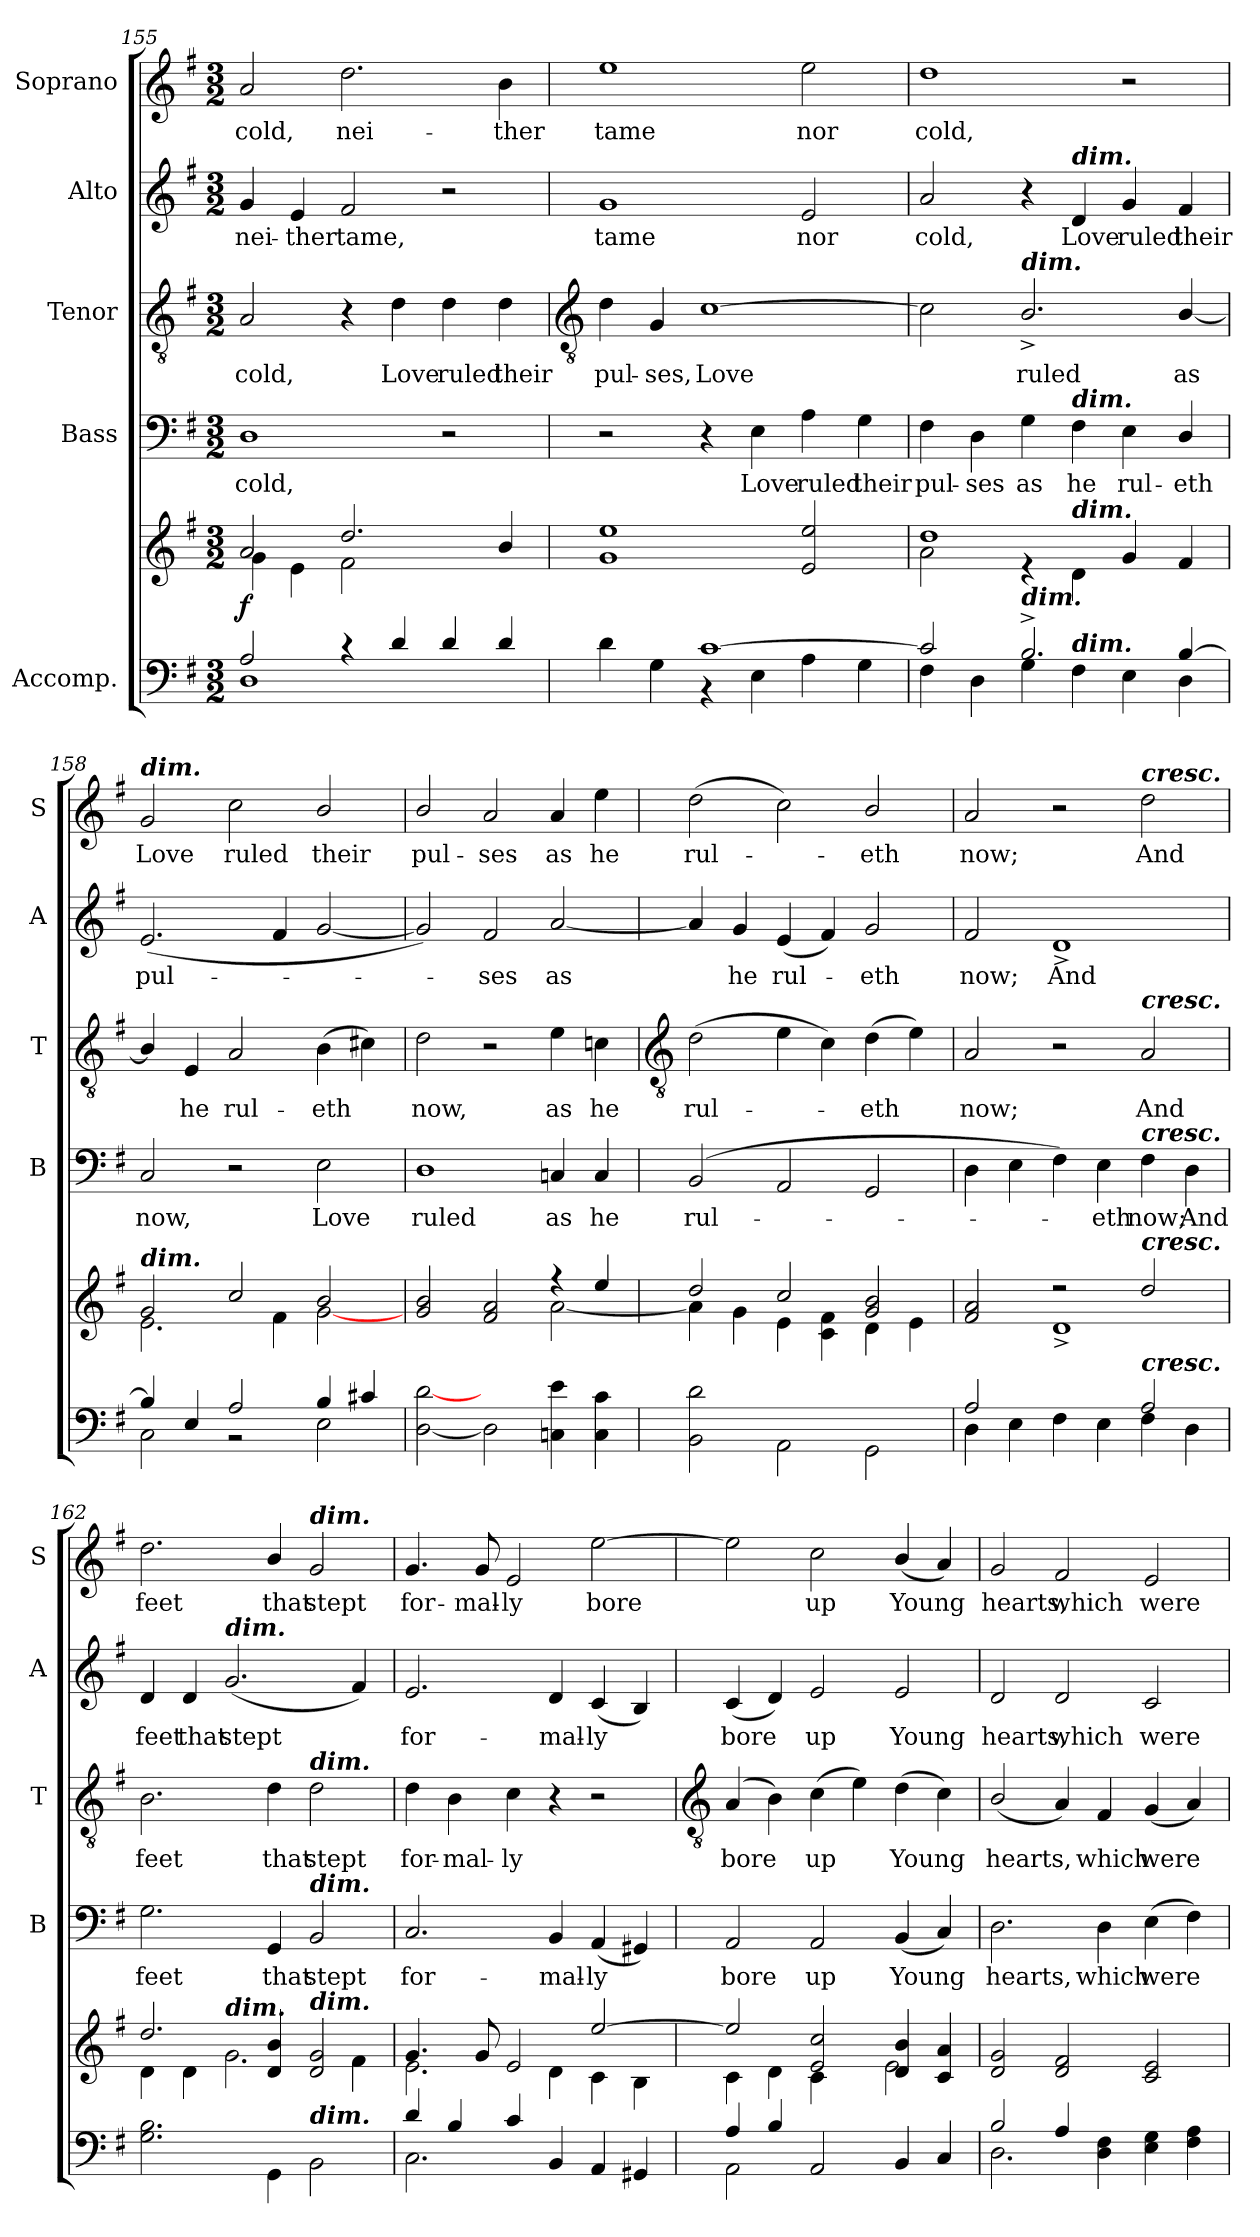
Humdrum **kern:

**kern	**kern	**dynam	**kern	**text	**kern	**text	**kern	**text	**kern	**text
*part5	*part5	*part5	*part4	*part4	*part3	*part3	*part2	*part2	*part1	*part1
*staff6	*staff5	*staff5/6	*staff4	*staff4	*staff3	*staff3	*staff2	*staff2	*staff1	*staff1
*I"Accomp.	*	*	*I"Bass	*	*I"Tenor	*	*I"Alto	*	*I"Soprano	*
*	*	*	*I'B	*	*I'T	*	*I'A	*	*I'S	*
*clefF4	*clefG2	*	*clefF4	*	*clefGv2	*	*clefG2	*	*clefG2	*
*k[f#]	*k[f#]	*	*k[f#]	*	*k[f#]	*	*k[f#]	*	*k[f#]	*
*G:	*G:	*	*G:	*	*G:	*	*G:	*	*G:	*
*M3/2	*M3/2	*	*M3/2	*	*M3/2	*	*M3/2	*	*M3/2	*
=155	=155	=155	=155	=155	=155	=155	=155	=155	=155	=155
*^	*^	*	*	*	*	*	*	*	*	*
!	!	!	!	!LO:DY:b	!	!LO:LY:b	!	!LO:LY:b	!	!LO:LY:b	!	!LO:LY:b
2A/	1D\	2a/	4g\	f	1D	cold,	2A	cold,	4g	nei-	2a	cold,
!	!	!	!	!	!	!	!	!	!	!LO:LY:b	!	!
.	.	.	4e\	.	.	.	.	.	4e	-ther	.	.
!	!	!	!	!	!	!	!	!	!	!LO:LY:b	!	!LO:LY:b
4r	.	2.dd/	2f#\	.	.	.	4r	.	2f#	tame,	2.dd	nei-
!	!	!	!	!	!	!	!	!LO:LY:b	!	!	!	!
4d/	.	.	.	.	.	.	4d	Love	.	.	.	.
!	!	!	!	!	!	!	!	!LO:LY:b	!	!	!	!
4d/	2ryy	.	2ryy	.	2r	.	4d	ruled	2r	.	.	.
!	!	!	!	!	!	!	!	!LO:LY:b	!	!	!	!LO:LY:b
4d/	.	4b/	.	.	.	.	4d	their	.	.	4b	-ther
!!LO:LB:g=z
=156	=156	=156	=156	=156	=156	=156	=156	=156	=156	=156	=156	=156
*	*	*	*	*	*	*	*clefGv2	*	*	*	*	*
!	!	!	!	!	!	!	!	!LO:LY:b	!	!LO:LY:b	!	!LO:LY:b
2ryy	4d\	1g/ 1ee/	1.ryy	.	2r	.	4d	pul-	1g	tame	1ee	tame
!	!	!	!	!	!	!	!	!LO:LY:b	!	!	!	!
.	4G\	.	.	.	.	.	4G	-ses,	.	.	.	.
!	!	!	!	!	!	!	!	!LO:LY:b	!	!	!	!
[1c/	4r	.	.	.	4r	.	[1c	Love	.	.	.	.
!	!	!	!	!	!	!LO:LY:b	!	!	!	!	!	!
.	4E\	.	.	.	4E	Love	.	.	.	.	.	.
!	!	!	!	!	!	!LO:LY:b	!	!	!	!LO:LY:b	!	!LO:LY:b
.	4A\	2e/ 2ee/	.	.	4A	ruled	.	.	2e	nor	2ee	nor
!	!	!	!	!	!	!LO:LY:b	!	!	!	!	!	!
.	4G\	.	.	.	4G	their	.	.	.	.	.	.
=157	=157	=157	=157	=157	=157	=157	=157	=157	=157	=157	=157	=157
!	!	!	!	!	!	!LO:LY:b	!	!	!	!LO:LY:b	!	!LO:LY:b
2c/]	4F#\	1dd/	2a\	.	4F#	pul-	2c]	.	2a	cold,	1dd	cold,
!	!	!	!	!	!	!LO:LY:b	!	!	!	!	!	!
.	4D\	.	.	.	4D	-ses	.	.	.	.	.	.
!	!	!	!	!	!	!	!LO:TX:a:Bi:t=dim.	!	!	!	!	!
!LO:TX:a:Bi:t=dim.	!	!	!	!	!	!	!	!	!	!	!	!
!	!	!	!	!	!	!LO:LY:b	!	!LO:LY:b	!	!	!	!
2.B^/	4G\	.	4r	.	4G	as	2.B^/	ruled	4r	.	.	.
!	!	!	!	!	!	!	!	!	!LO:TX:a:Bi:t=dim.	!	!	!
!	!	!	!	!	!LO:TX:a:Bi:t=dim.	!	!	!	!	!	!	!
!	!	!	!LO:TX:a:Bi:t=dim.	!	!	!	!	!	!	!	!	!
!	!LO:TX:a:Bi:t=dim.	!	!	!	!	!	!	!	!	!	!	!
!	!	!	!	!	!	!LO:LY:b	!	!	!	!LO:LY:b	!	!
.	4F#\	.	4d\	.	4F#	he	.	.	4d	Love	.	.
!	!	!	!	!	!	!LO:LY:b	!	!	!	!LO:LY:b	!	!
.	4E\	4g/	2ryy	.	4E	rul-	.	.	4g	ruled	2r	.
!	!	!	!	!	!	!LO:LY:b	!	!LO:LY:b	!	!LO:LY:b	!	!
[4B/	4D\	4f#/	.	.	4D/	-eth	[4B/	as	4f#	their	.	.
=158	=158	=158	=158	=158	=158	=158	=158	=158	=158	=158	=158	=158
!	!	!	!	!	!	!	!	!	!	!	!LO:TX:a:Bi:t=dim.	!
!	!	!LO:TX:a:Bi:t=dim.	!	!	!	!	!	!	!	!	!	!
!	!	!	!	!	!	!LO:LY:b	!	!	!	!LO:LY:b	!	!LO:LY:b
4B/]	2C\	2g/	2.e\	.	2C	now,	4B/]	.	(<2.e	pul-	2g	Love
!	!	!	!	!	!	!	!	!LO:LY:b	!	!	!	!
4E/	.	.	.	.	.	.	4E	he	.	.	.	.
!	!	!	!	!	!	!	!	!LO:LY:b	!	!	!	!LO:LY:b
2A/	2r	2cc/	.	.	2r	.	2A	rul-	.	.	2cc	ruled
.	.	.	4f#\	.	.	.	.	.	4f#	.	.	.
!	!	!	!	!	!	!LO:LY:b	!	!LO:LY:b	!	!	!	!LO:LY:b
4B/	2E\	2b/	[2g\	.	2E	Love	(>4B	-eth	[2g	.	2b/	their
4c#X/	.	.	.	.	.	.	4c#X)	.	.	.	.	.
=159	=159	=159	=159	=159	=159	=159	=159	=159	=159	=159	=159	=159
!	!	!	!	!	!	!LO:LY:b	!	!LO:LY:b	!	!	!	!LO:LY:b
1.ryy	[2D\ [2d\	2g/ 2b/	1ryy	.	1D	ruled	2d	now,	2g])	.	2b/	pul-
!	!	!	!	!	!	!	!	!	!	!LO:LY:b	!	!LO:LY:b
.	2D\]	2f#/ 2a/	.	.	.	.	2r	.	2f#	ses	2a	-ses
!	!	!	!	!	!	!LO:LY:b	!	!LO:LY:b	!	!LO:LY:b	!	!LO:LY:b
.	4Cn\ 4e\	4r	[2a\	.	4Cn	as	4e	as	[2a	as	4a	as
!	!	!	!	!	!	!LO:LY:b	!	!LO:LY:b	!	!	!	!LO:LY:b
.	4C\ 4c\	4ee/	.	.	4C	he	4cn	he	.	.	4ee	he
!!LO:LB:g=z
=160	=160	=160	=160	=160	=160	=160	=160	=160	=160	=160	=160	=160
*	*	*	*	*	*	*	*clefGv2	*	*	*	*	*
!	!	!	!	!	!	!LO:LY:b	!	!LO:LY:b	!	!	!	!LO:LY:b
1.ryy	2BB\ 2d\	2dd/	4a\]	.	(>2BB	rul-	(>2d	rul-	4a]	.	(>2dd	rul-
!	!	!	!	!	!	!	!	!	!	!LO:LY:b	!	!
.	.	.	4g\	.	.	.	.	.	4g	he	.	.
!	!	!	!	!	!	!	!	!	!	!LO:LY:b	!	!
.	2AA\	2cc/	4e\	.	2AA	.	4e	.	(<4e	rul-	2cc)	.
.	.	.	4c\ 4f#\	.	.	.	4c)	.	4f#)	.	.	.
!	!	!	!	!	!	!	!	!LO:LY:b	!	!LO:LY:b	!	!LO:LY:b
.	2GG\	2g/ 2b/	4d\	.	2GG	.	(>4d	eth	2g	eth	2b/	eth
.	.	.	4e\	.	.	.	4e)	.	.	.	.	.
=161	=161	=161	=161	=161	=161	=161	=161	=161	=161	=161	=161	=161
!	!	!	!	!	!	!	!	!LO:LY:b	!	!LO:LY:b	!	!LO:LY:b
2A/	4D\	2f#/ 2a/	2ryy	.	4D	.	2A	now;	2f#	now;	2a	now;
.	4E\	.	.	.	4E	.	.	.	.	.	.	.
!	!	!	!	!	!	!	!	!	!	!LO:LY:b	!	!
2ryy	4F#\	2r	1d^\	.	4F#)	.	2r	.	1d^	And	2r	.
!	!	!	!	!	!	!LO:LY:b	!	!	!	!	!	!
.	4E\	.	.	.	4E	eth	.	.	.	.	.	.
!	!	!	!	!	!	!	!	!	!	!	!LO:TX:a:Bi:t=cresc.	!
!	!	!	!	!	!	!	!LO:TX:a:Bi:t=cresc.	!	!	!	!	!
!	!	!	!	!	!LO:TX:a:Bi:t=cresc.	!	!	!	!	!	!	!
!	!	!LO:TX:a:Bi:t=cresc.	!	!	!	!	!	!	!	!	!	!
!LO:TX:a:Bi:t=cresc.	!	!	!	!	!	!	!	!	!	!	!	!
!	!	!	!	!	!	!LO:LY:b	!	!LO:LY:b	!	!	!	!LO:LY:b
2A/	4F#\	2dd/	.	.	4F#	now;	2A	And	.	.	2dd	And
!	!	!	!	!	!	!LO:LY:b	!	!	!	!	!	!
.	4D\	.	.	.	4D	And	.	.	.	.	.	.
=162	=162	=162	=162	=162	=162	=162	=162	=162	=162	=162	=162	=162
!	!	!	!	!	!	!LO:LY:b	!	!LO:LY:b	!	!LO:LY:b	!	!LO:LY:b
1ryy	2.G\ 2.B\	2.dd/	4d\	.	2.G	feet	2.B	feet	4d	feet	2.dd	feet
!	!	!	!	!	!	!	!	!	!	!LO:LY:b	!	!
.	.	.	4d\	.	.	.	.	.	4d	that	.	.
!	!	!	!	!	!	!	!	!	!LO:TX:a:Bi:t=dim.	!	!	!
!	!	!	!LO:TX:a:Bi:t=dim.	!	!	!	!	!	!	!	!	!
!	!	!	!	!	!	!	!	!	!	!LO:LY:b	!	!
.	.	.	2.g\	.	.	.	.	.	(<2.g	stept	.	.
!	!	!	!	!	!	!LO:LY:b	!	!LO:LY:b	!	!	!	!LO:LY:b
.	4GG\	4d/ 4b/	.	.	4GG	that	4d	that	.	.	4b/	that
!	!	!	!	!	!	!	!	!	!	!	!LO:TX:a:Bi:t=dim.	!
!	!	!	!	!	!	!	!LO:TX:a:Bi:t=dim.	!	!	!	!	!
!	!	!	!	!	!LO:TX:a:Bi:t=dim.	!	!	!	!	!	!	!
!	!	!LO:TX:a:Bi:t=dim.	!	!	!	!	!	!	!	!	!	!
!LO:TX:a:Bi:t=dim.	!	!	!	!	!	!	!	!	!	!	!	!
!	!	!	!	!	!	!LO:LY:b	!	!LO:LY:b	!	!	!	!LO:LY:b
2ryy	2BB\	2d/ 2g/	.	.	2BB	stept	2d	stept	.	.	2g	stept
.	.	.	4f#\	.	.	.	.	.	4f#)	.	.	.
=163	=163	=163	=163	=163	=163	=163	=163	=163	=163	=163	=163	=163
!	!	!	!	!	!	!LO:LY:b	!	!LO:LY:b	!	!LO:LY:b	!	!LO:LY:b
4d/	2.C\	4.g/	2.e\	.	2.C	for-	4d	for-	2.e	for-	4.g	for-
!	!	!	!	!	!	!	!	!LO:LY:b	!	!	!	!
4B/	.	.	.	.	.	.	4B	-mal-	.	.	.	.
!	!	!	!	!	!	!	!	!	!	!	!	!LO:LY:b
.	.	8g/	.	.	.	.	.	.	.	.	8g	-mal-
!	!	!	!	!	!	!	!	!LO:LY:b	!	!	!	!LO:LY:b
4c/	.	2e/	.	.	.	.	4c	-ly	.	.	2e	-ly
!	!	!	!	!	!	!LO:LY:b	!	!	!	!LO:LY:b	!	!
4BB	2.ryy	.	4d\	.	4BB	-mal-	4r	.	4d	-mal-	.	.
!	!	!	!	!	!	!LO:LY:b	!	!	!	!LO:LY:b	!	!LO:LY:b
4AA	.	[2ee/	4c\	.	(<4AA	-ly	2r	.	(<4c	-ly	[2ee	bore
4GG#X	.	.	4B\	.	4GG#X)	.	.	.	4B)	.	.	.
!!LO:LB:g=z
=164	=164	=164	=164	=164	=164	=164	=164	=164	=164	=164	=164	=164
*	*	*	*	*	*	*	*clefGv2	*	*	*	*	*
!	!	!	!	!	!	!LO:LY:b	!	!LO:LY:b	!	!LO:LY:b	!	!
4A/	2AA\	2ee/]	4c\	.	2AA	bore	(<4A	bore	(<4c	bore	2ee]	.
4B/	.	.	4d\	.	.	.	4B)	.	4d)	.	.	.
!	!	!	!	!	!	!LO:LY:b	!	!LO:LY:b	!	!LO:LY:b	!	!LO:LY:b
1ryy	2AA/	2e/ 2cc/	4c\	.	2AA	up	(>4c	up	2e	up	2cc	up
.	.	.	4ryy	.	.	.	4e)	.	.	.	.	.
!	!	!	!	!	!	!LO:LY:b	!	!LO:LY:b	!	!LO:LY:b	!	!LO:LY:b
.	4BB/	4d/ 4b/	2e\	.	(<4BB	Young	(>4d	Young	2e	Young	(<4b/	Young
.	4C/	4c/ 4a/	.	.	4C)	.	4c)	.	.	.	4a)	.
=165	=165	=165	=165	=165	=165	=165	=165	=165	=165	=165	=165	=165
!	!	!	!	!	!	!LO:LY:b	!	!LO:LY:b	!	!LO:LY:b	!	!LO:LY:b
2B/	2.D\	2d/ 2g/	1.ryy	.	2.D	hearts,	(<2B/	hearts,	2d	hearts,	2g	hearts,
!	!	!	!	!	!	!	!	!	!	!LO:LY:b	!	!LO:LY:b
4A/	.	2d/ 2f#/	.	.	.	.	4A)	.	2d	which	2f#	which
!	!	!	!	!	!	!LO:LY:b	!	!LO:LY:b	!	!	!	!
2.ryy	4D\ 4F#\	.	.	.	4D	which	4F#	which	.	.	.	.
!	!	!	!	!	!	!LO:LY:b	!	!LO:LY:b	!	!LO:LY:b	!	!LO:LY:b
.	4E\ 4G\	2c/ 2e/	.	.	(>4E	were	(<4G	were	2c	were	2e	were
.	4F#\ 4A\	.	.	.	4F#)	.	4A)	.	.	.	.	.
*v	*v	*	*	*	*	*	*	*	*	*	*	*
*	*v	*v	*	*	*	*	*	*	*	*	*
=	=	=	=	=	=	=	=	=	=	=
*-	*-	*-	*-	*-	*-	*-	*-	*-	*-	*-
